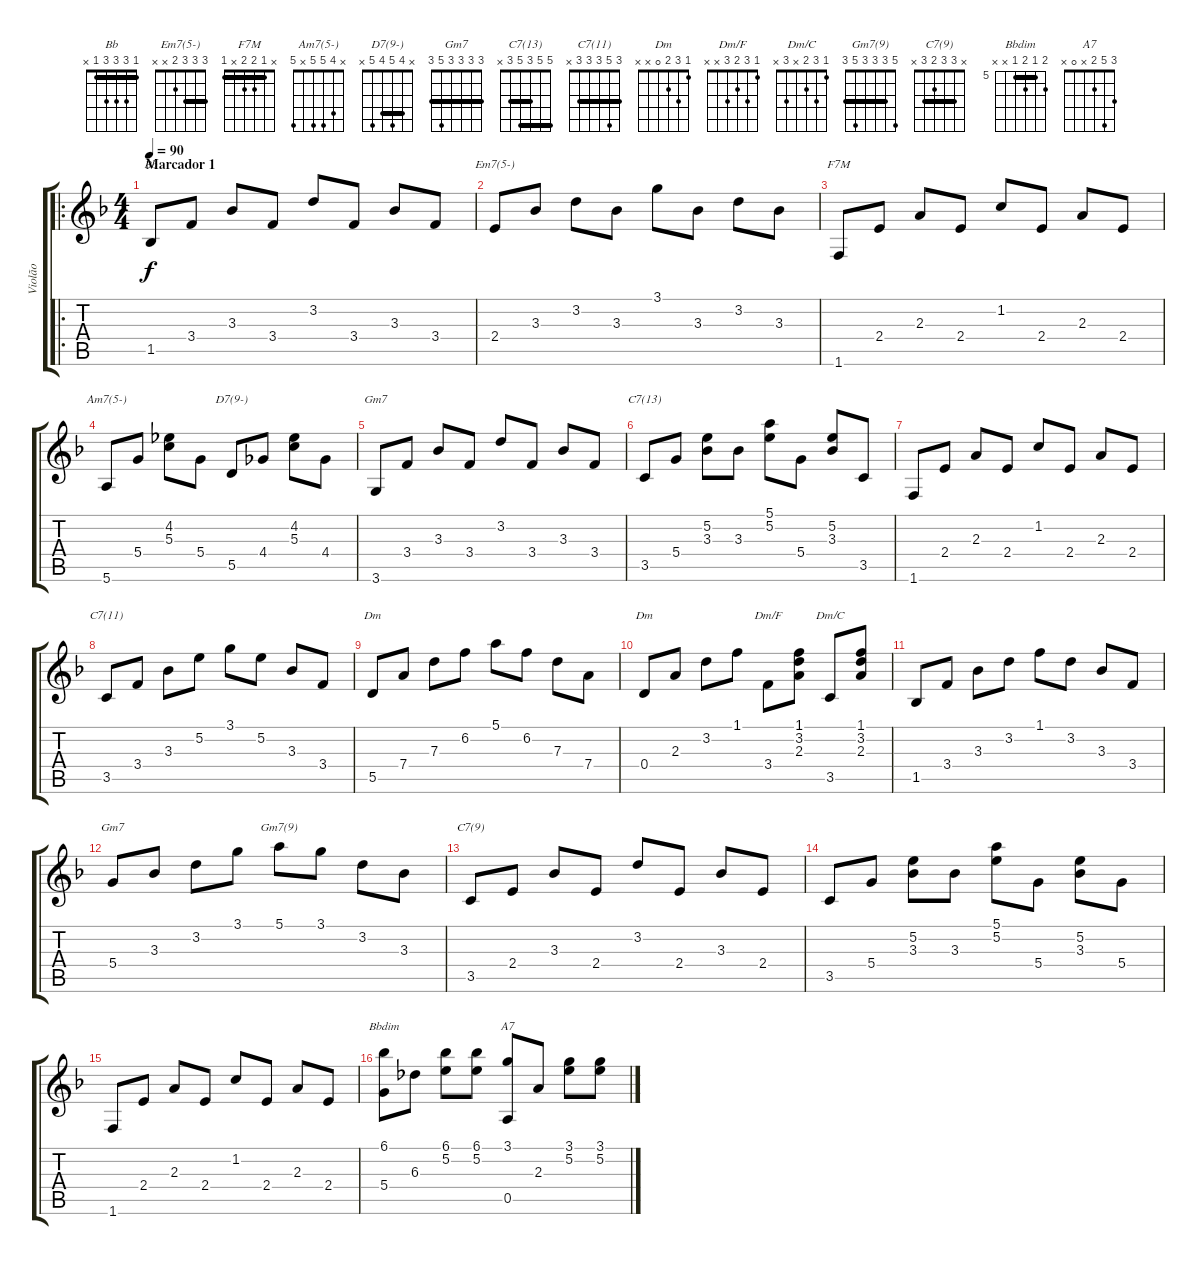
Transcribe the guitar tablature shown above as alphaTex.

\track ("Violão" "Violão") {instrument acousticguitarnylon}
\staff {score tabs}
\tuning (E4 B3 G3 D3 A2 E2) {hide}
\chord ("Bb" 1 3 3 3 1 x) {barre 1}
\chord ("Em7(5-)" 3 3 3 2 x x) {barre 3}
\chord ("F7M" x 1 2 2 x 1) {barre 1}
\chord ("Am7(5-)" x 4 5 5 x 5)
\chord ("D7(9-)" x 4 5 4 5 x) {barre 4}
\chord ("Gm7" x 3 3 3 x 3) {barre 3}
\chord ("C7(13)" 5 5 3 5 3 x) {barre (3 5)}
\chord ("C7(11)" 3 5 3 3 3 x) {barre 3}
\chord ("Dm" 5 6 7 7 5 x) {firstfret 5 barre 5}
\chord ("Dm" 1 3 2 0 x x)
\chord ("Dm/F" 1 3 2 3 x x)
\chord ("Dm/C" 1 3 2 x 3 x)
\chord ("Gm7" 3 3 3 3 5 3) {barre 3}
\chord ("Gm7(9)" 5 3 3 3 5 3) {barre 3}
\chord ("C7(9)" x 3 3 2 3 x) {barre 3}
\chord ("Bbdim" 6 5 6 5 x x) {firstfret 5 barre 5}
\chord ("A7" 3 5 2 x 0 x)
\ro
\ts (4 4)
\section ("" "Marcador 1")
\tempo 90
\clef g2
\ks dminor
1.5.8{ch "Bb" dy f instrument acousticguitarnylon} 3.4.8 3.3.8 3.4.8 3.2.8 3.4.8 3.3.8 3.4.8 |
2.4.8{ch "Em7(5-)"} 3.3.8 3.2.8 3.3.8 3.1.8 3.3.8 3.2.8 3.3.8 |
1.6.8{ch "F7M"} 2.4.8 2.3.8 2.4.8 1.2.8 2.4.8 2.3.8 2.4.8 |
5.6.8{ch "Am7(5-)"} 5.4.8 (4.2 5.3).8 5.4.8 5.5.8{ch "D7(9-)"} 4.4.8 (4.2 5.3).8 4.4.8 |
3.6.8{ch "Gm7"} 3.4.8 3.3.8 3.4.8 3.2.8 3.4.8 3.3.8 3.4.8 |
3.5.8{ch "C7(13)"} 5.4.8 (5.2 3.3).8 3.3.8 (5.1 5.2).8 5.4.8 (5.2 3.3).8 3.5.8 |
1.6.8 2.4.8 2.3.8 2.4.8 1.2.8 2.4.8 2.3.8 2.4.8 |
3.5.8{ch "C7(11)"} 3.4.8 3.3.8 5.2.8 3.1.8 5.2.8 3.3.8 3.4.8 |
5.5.8{ch "Dm"} 7.4.8 7.3.8 6.2.8 5.1.8 6.2.8 7.3.8 7.4.8 |
0.4.8{ch "Dm"} 2.3.8 3.2.8 1.1.8 3.4.8{ch "Dm/F"} (1.1 3.2 2.3).8 3.5.8{ch "Dm/C"} (1.1 3.2 2.3).8 |
1.5.8 3.4.8 3.3.8 3.2.8 1.1.8 3.2.8 3.3.8 3.4.8 |
5.4.8{ch "Gm7"} 3.3.8 3.2.8 3.1.8 5.1.8{ch "Gm7(9)"} 3.1.8 3.2.8 3.3.8 |
3.5.8{ch "C7(9)"} 2.4.8 3.3.8 2.4.8 3.2.8 2.4.8 3.3.8 2.4.8 |
3.5.8 5.4.8 (5.2 3.3).8 3.3.8 (5.1 5.2).8 5.4.8 (5.2 3.3).8 5.4.8 |
1.6.8 2.4.8 2.3.8 2.4.8 1.2.8 2.4.8 2.3.8 2.4.8 |
(6.1 5.4).8{ch "Bbdim"} 6.3.8 (6.1 5.2).8 (6.1 5.2).8 (3.1 0.5).8{ch "A7"} 2.3.8 (3.1 5.2).8 (3.1 5.2).8
